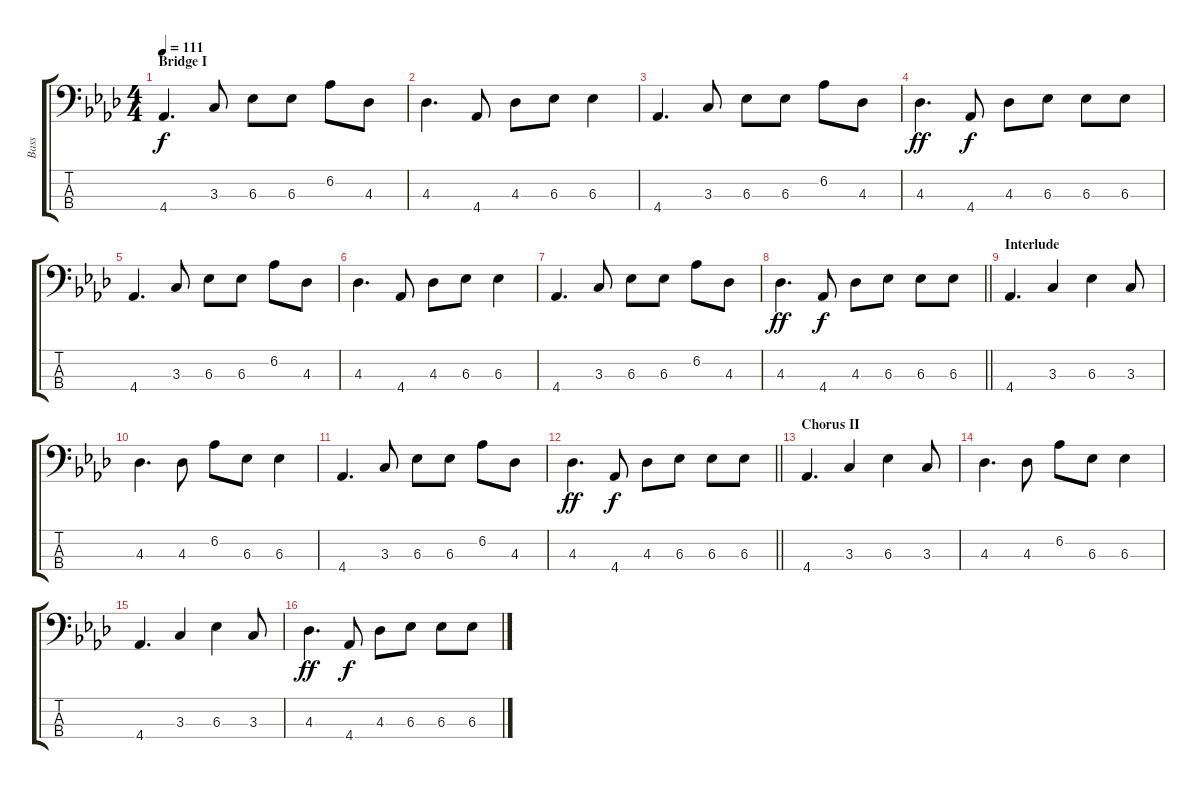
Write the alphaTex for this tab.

\track ("Bass" "Bass") {instrument electricbassfinger}
\staff {score tabs}
\tuning (G2 D2 A1 E1) {hide}
\ts (4 4)
\section ("" "Bridge I")
\tempo 111
\clef f4
\ks ab
4.4.4{d dy f} 3.3.8 6.3.8 6.3.8 6.2.8 4.3.8 |
4.3.4{d} 4.4.8 4.3.8 6.3.8 6.3.4 |
4.4.4{d} 3.3.8 6.3.8 6.3.8 6.2.8 4.3.8 |
4.3.4{d dy ff} 4.4.8{dy f} 4.3.8 6.3.8 6.3.8 6.3.8 |
4.4.4{d} 3.3.8 6.3.8 6.3.8 6.2.8 4.3.8 |
4.3.4{d} 4.4.8 4.3.8 6.3.8 6.3.4 |
4.4.4{d} 3.3.8 6.3.8 6.3.8 6.2.8 4.3.8 |
\barLineRight lightlight
4.3.4{d dy ff} 4.4.8{dy f} 4.3.8 6.3.8 6.3.8 6.3.8 |
\section ("" "Interlude")
4.4.4{d} 3.3.4 6.3.4 3.3.8 |
4.3.4{d} 4.3.8 6.2.8 6.3.8 6.3.4 |
4.4.4{d} 3.3.8 6.3.8 6.3.8 6.2.8 4.3.8 |
\barLineRight lightlight
4.3.4{d dy ff} 4.4.8{dy f} 4.3.8 6.3.8 6.3.8 6.3.8 |
\section ("" "Chorus II")
4.4.4{d} 3.3.4 6.3.4 3.3.8 |
4.3.4{d} 4.3.8 6.2.8 6.3.8 6.3.4 |
4.4.4{d} 3.3.4 6.3.4 3.3.8 |
4.3.4{d dy ff} 4.4.8{dy f} 4.3.8 6.3.8 6.3.8 6.3.8
